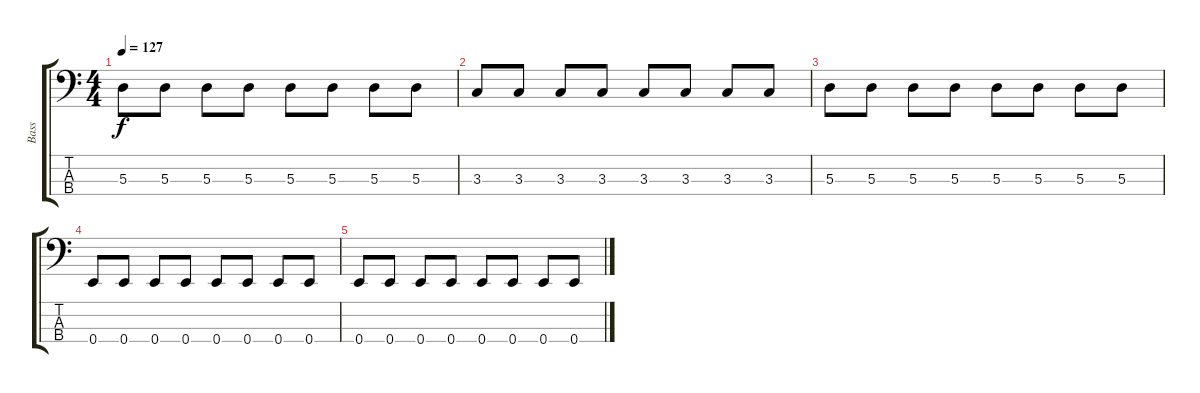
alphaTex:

\track ("Bass" "Bass") {instrument electricbassfinger}
\staff {score tabs}
\tuning (G2 D2 A1 E1) {hide}
\ts (4 4)
\tempo 127
\clef f4
\ks c
5.3.8{dy f} 5.3.8 5.3.8 5.3.8 5.3.8 5.3.8 5.3.8 5.3.8 |
3.3.8 3.3.8 3.3.8 3.3.8 3.3.8 3.3.8 3.3.8 3.3.8 |
5.3.8 5.3.8 5.3.8 5.3.8 5.3.8 5.3.8 5.3.8 5.3.8 |
0.4.8 0.4.8 0.4.8 0.4.8 0.4.8 0.4.8 0.4.8 0.4.8 |
0.4.8 0.4.8 0.4.8 0.4.8 0.4.8 0.4.8 0.4.8 0.4.8
